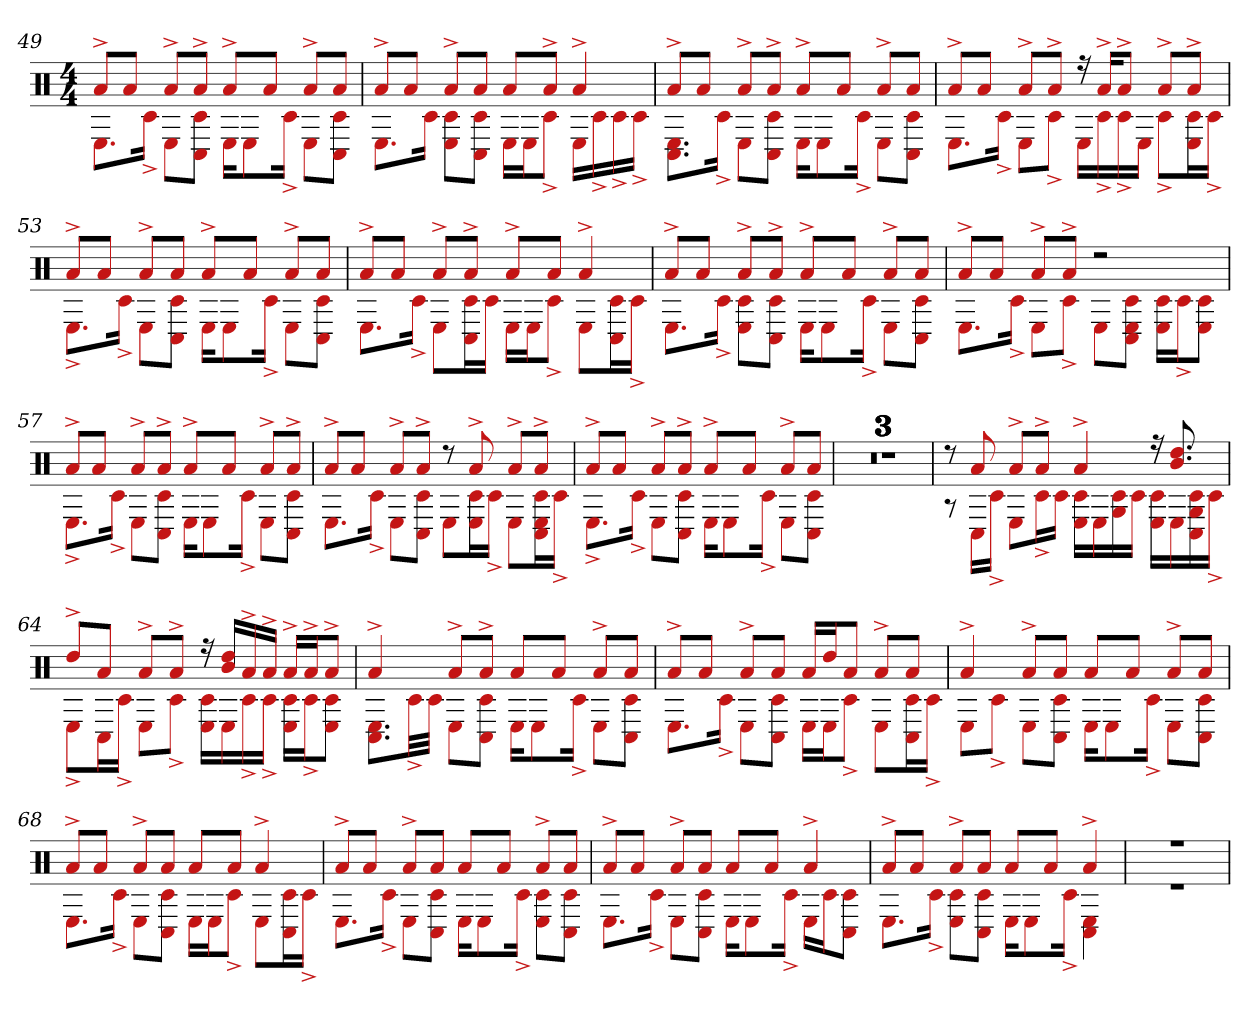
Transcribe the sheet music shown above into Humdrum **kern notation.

**kern
*part1
*staff1
*clefX
*k[]
*M4/4
=49
*^
8a^L	8.EL
8aJ	.
.	16c#^Jk
8a^L	8EL
8a^J	8C# 8c#J
8a^L	16EKL
.	8E
8aJ	.
.	16c#^Jk
8a^L	8EL
8aJ	8c# 8C#J
=50	=50
8a^L	8.EL
8aJ	.
.	16c#Jk
8a^L	8E 8c#L
8aJ	8C# 8c#J
8aL	16ELL
.	16EJ
8a^J	8c#^J
4a^	16ELL
.	16c#^
.	16c#^
.	16c#^JJ
=51	=51
8a^L	8.E 8.C#L
8aJ	.
.	16c#^Jk
8a^L	8EL
8a^J	8c# 8C#J
8a^L	16EKL
.	8E
8aJ	.
.	16c#^Jk
8a^L	8EL
8aJ	8C# 8c#J
=52	=52
8a^L	8.EL
8aJ	.
.	16c#^Jk
8a^L	8EL
8a^J	8c#^J
16r	16ELL
16a^KL	16c#^
8a^J	16c#^
.	16EJJ
8a^L	8c#^L
8a^J	16E 16c#L
.	16c#^JJ
=53	=53
8a^L	8.E^L
8aJ	.
.	16c#^Jk
8a^L	8EL
8aJ	8C# 8c#J
8a^L	16EKL
.	8E
8aJ	.
.	16c#^Jk
8a^L	8EL
8aJ	8C# 8c#J
=54	=54
8a^L	8.EL
8aJ	.
.	16c#^Jk
8a^L	8EL
8a^J	16C# 16c#L
.	16c#JJ
8a^L	16ELL
.	16EJ
8aJ	8c#^J
4a^	8EL
.	16C# 16c#L
.	16c#^JJ
=55	=55
8a^L	8.EL
8aJ	.
.	16c#^Jk
8a^L	8c# 8EL
8a^J	8C# 8c#J
8a^L	16EKL
.	8E
8aJ	.
.	16c#^Jk
8a^L	8EL
8aJ	8C# 8c#J
=56	=56
8a^L	8.EL
8aJ	.
.	16c#^Jk
8a^L	8EL
8a^J	8c#^J
2r	8EL
.	8C# 8c# 8EJ
.	16E 16c#LL
.	16c#^J
.	8E 8c#J
=57	=57
8a^L	8.E^L
8aJ	.
.	16c#^Jk
8a^L	8EL
8a^J	8C# 8c#J
8a^L	16EKL
.	8E
8aJ	.
.	16c#^Jk
8a^L	8EL
8a^J	8C# 8c#J
=58	=58
8a^L	8.EL
8aJ	.
.	16c#^Jk
8a^L	8EL
8a^J	8C# 8c#J
8r	8EL
8a^	16E 16c#L
.	16c#^JJ
8a^L	8EL
8a^J	16c# 16E 16C#L
.	16c#^JJ
=59	=59
8a^L	8.E^L
8aJ	.
.	16c#^Jk
8a^L	8EL
8a^J	8C# 8c#J
8a^L	16EKL
.	8E
8aJ	.
.	16c#^Jk
8a^L	8EL
8aJ	8C# 8c#J
=60	=60
1r	1r
=61	=61
1r	1r
=62	=62
1r	1r
=63	=63
8r	8r
8a	16C#LL
.	16c#^JJ
8a^L	8EL
8a^J	16c#^L
.	16c#JJ
4a^	16E 16c#LL
.	16E
.	16G 16c#
.	16c#JJ
16r	16c# 16ELL
8.dd 8.b	16E
.	16C# 16G 16c#
.	16c#^JJ
=64	=64
8dd^L	8E^L
8aJ	16C#L
.	16c#^JJ
8a^L	8EL
8a^J	8c#^J
16r	16c# 16ELL
16dd 16bLL	16E
16a^	16c#^
16a^JJ	16c#^JJ
16a^LL	16E 16c#LL
16a^J	16c#^J
8a^J	8c# 8EJ
=65	=65
4a^	8.C# 8.EL
.	32c#^LL
.	32c#JJJ
8a^L	8EL
8a^J	8C# 8c#J
8aL	16EKL
.	8E
8aJ	.
.	16c#^Jk
8a^L	8EL
8aJ	8C# 8c#J
=66	=66
8a^L	8.EL
8aJ	.
.	16c#^Jk
8a^L	8EL
8aJ	8C# 8c#J
16aLL	16ELL
16ddJ	16EJ
8aJ	8c#^J
8a^L	8EL
8aJ	16C# 16c#L
.	16c#^JJ
=67	=67
4a^	8EL
.	8c#^J
8a^L	8EL
8aJ	8C# 8c#J
8aL	16EKL
.	8E
8aJ	.
.	16c#^Jk
8a^L	8EL
8aJ	8C# 8c#J
=68	=68
8a^L	8.EL
8aJ	.
.	16c#^Jk
8a^L	8EL
8aJ	8C# 8c#J
8aL	16ELL
.	16EJ
8aJ	8c#^J
4a^	8EL
.	16C# 16c#L
.	16c#^JJ
=69	=69
8a^L	8.EL
8aJ	.
.	16c#^Jk
8a^L	8EL
8aJ	8C# 8c#J
8aL	16EKL
.	8E
8aJ	.
.	16c#^Jk
8a^L	8E 8c#L
8aJ	8C# 8c#J
=70	=70
8a^L	8.EL
8aJ	.
.	16c#^Jk
8a^L	8EL
8aJ	8C# 8c#J
8aL	16EKL
.	8E
8aJ	.
.	16c#^Jk
4a^	16ELL
.	16c#J
.	8C# 8c#J
=71	=71
8a^L	8.EL
8aJ	.
.	16c#^Jk
8a^L	8E 8c#L
8aJ	8C# 8c#J
8aL	16EKL
.	8E
8aJ	.
.	16c#^Jk
4a^	4E 4C#
=72	=72
1r	1r
*v	*v
=
*-
